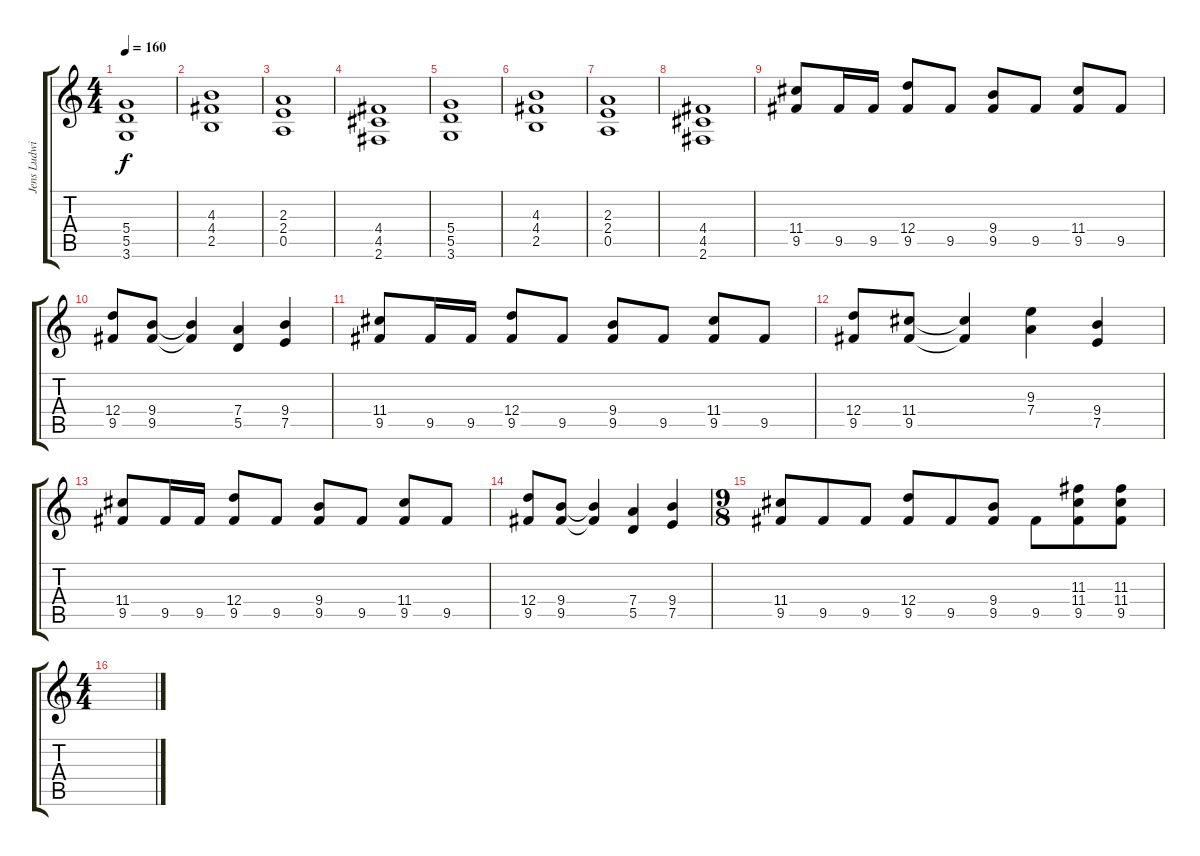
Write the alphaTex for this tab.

\track ("Jens Ludwig" "Jens Ludwi") {instrument distortionguitar}
\staff {score tabs}
\tuning (E4 B3 G3 D3 A2 E2) {hide}
\ts (4 4)
\tempo 160
\clef g2
\ks c
(5.4 5.5 3.6).1{dy f} |
(4.3 4.4 2.5).1 |
(2.3 2.4 0.5).1 |
(4.4 4.5 2.6).1 |
(5.4 5.5 3.6).1 |
(4.3 4.4 2.5).1 |
(2.3 2.4 0.5).1 |
(4.4 4.5 2.6).1 |
(11.4 9.5).8 9.5.16 9.5.16 (12.4 9.5).8 9.5.8 (9.4 9.5).8 9.5.8 (11.4 9.5).8 9.5.8 |
(12.4 9.5).8 (9.4 9.5).8 (9.4{t} 9.5{t}).4 (7.4 5.5).4 (9.4 7.5).4 |
(11.4 9.5).8 9.5.16 9.5.16 (12.4 9.5).8 9.5.8 (9.4 9.5).8 9.5.8 (11.4 9.5).8 9.5.8 |
(12.4 9.5).8 (11.4 9.5).8 (11.4{t} 9.5{t}).4 (9.3 7.4).4 (9.4 7.5).4 |
(11.4 9.5).8 9.5.16 9.5.16 (12.4 9.5).8 9.5.8 (9.4 9.5).8 9.5.8 (11.4 9.5).8 9.5.8 |
(12.4 9.5).8 (9.4 9.5).8 (9.4{t} 9.5{t}).4 (7.4 5.5).4 (9.4 7.5).4 |
\ts (9 8)
(11.4 9.5).8 9.5.8 9.5.8 (12.4 9.5).8 9.5.8 (9.4 9.5).8 9.5.8 (11.3 11.4 9.5).8 (11.3 11.4 9.5).8 |
\ts (4 4)
